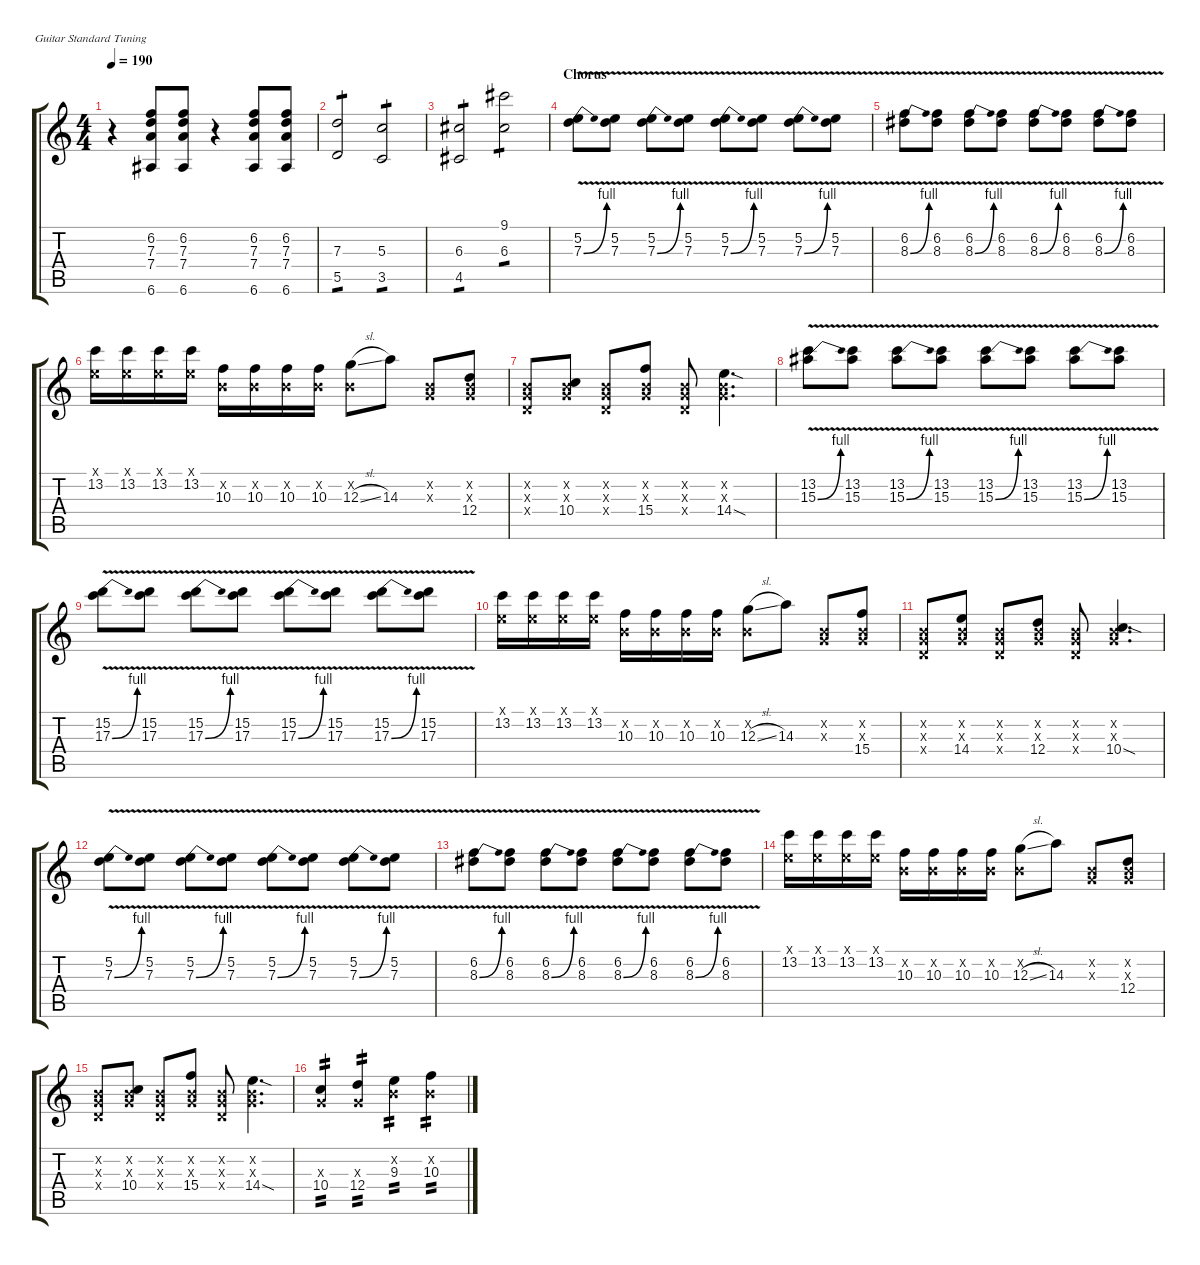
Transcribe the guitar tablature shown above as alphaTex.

\defaultSystemsLayout 4
\hideDynamics
\bracketExtendMode groupsimilarinstruments
\singleTrackTrackNamePolicy hidden
\track ("Lead" "S-Gt") {defaultSystemsLayout 4 instrument acousticguitarsteel}
\staff {score tabs}
\tuning (E4 B3 G3 D3 A2 E2)
\ts (4 4)
\tempo 190
\clef g2
\ks c
r.4{dy mf beam Down} (7.3 6.2 6.6{acc #} 7.4).8{beam Up} (7.3 6.2 6.6{acc #} 7.4).8{beam Up} r.4{beam Down} (7.3 6.2 6.6{acc #} 7.4).8{beam Up} (7.3 6.2 6.6{acc #} 7.4).8{beam Up} |
(5.5 7.3).2{tp 1 beam Up} (3.5 5.3).2{tp 1 beam Up} |
(4.5{acc #} 6.3{acc #}).2{tp 1 beam Up} (6.3{acc #} 9.1{acc #}).2{tp 1 beam Down} |
\section ("" "Chorus")
(5.2 7.3{be (bend 0 0 15 4) v}).8{beam Down} (5.2 7.3{v}).8{beam Down} (5.2 7.3{be (bend 0 0 15 4) v}).8{beam Down} (5.2 7.3{v}).8{beam Down} (5.2 7.3{be (bend 0 0 15 4) v}).8{beam Down} (5.2 7.3{v}).8{beam Down} (5.2 7.3{be (bend 0 0 15 4) v}).8{beam Down} (5.2 7.3{v}).8{beam Down} |
(6.2 8.3{be (bend 0 0 15 4) v acc #}).8{beam Down} (6.2 8.3{v acc #}).8{beam Down} (6.2 8.3{be (bend 0 0 15 4) v acc #}).8{beam Down} (6.2 8.3{v acc #}).8{beam Down} (6.2 8.3{be (bend 0 0 15 4) v acc #}).8{beam Down} (6.2 8.3{v acc #}).8{beam Down} (6.2 8.3{be (bend 0 0 15 4) v acc #}).8{beam Down} (6.2 8.3{v acc #}).8{beam Down} |
(13.2 0.1{x}).16{beam Down} (13.2 0.1{x}).16{beam Down} (13.2 0.1{x}).16{beam Down} (13.2 0.1{x}).16{beam Down} (10.3 0.2{x}).16{beam Down} (10.3 0.2{x}).16{beam Down} (10.3 0.2{x}).16{beam Down} (10.3 0.2{x}).16{beam Down} (12.3{sl} 0.2{x}).8{beam Down} 14.3.8{beam Down} (0.3{x} 0.2{x}).8{beam Up} (0.2{x} 12.4 0.3{x}).8{beam Up} |
(0.2{x} 0.3{x} 0.4{x}).8{beam Up} (10.4 0.3{x} 0.2{x}).8{beam Up} (0.3{x} 0.4{x} 0.2{x}).8{beam Up} (15.4 0.3{x} 0.2{x}).8{beam Up} (0.3{x} 0.4{x} 0.2{x}).8{beam Up} (14.4{sod} 0.3{x} 0.2{x}).4{d beam Down} |
(13.2 15.3{be (bend 0 0 15 4) v acc #}).8{beam Down} (13.2 15.3{v acc #}).8{beam Down} (13.2 15.3{be (bend 0 0 15 4) v acc #}).8{beam Down} (13.2 15.3{v acc #}).8{beam Down} (13.2 15.3{be (bend 0 0 15 4) v acc #}).8{beam Down} (13.2 15.3{v acc #}).8{beam Down} (13.2 15.3{be (bend 0 0 15 4) v acc #}).8{beam Down} (13.2 15.3{v acc #}).8{beam Down} |
(15.2 17.3{be (bend 0 0 15 4) v}).8{beam Down} (15.2 17.3{v}).8{beam Down} (15.2 17.3{be (bend 0 0 15 4) v}).8{beam Down} (15.2 17.3{v}).8{beam Down} (15.2 17.3{be (bend 0 0 15 4) v}).8{beam Down} (15.2 17.3{v}).8{beam Down} (15.2 17.3{be (bend 0 0 15 4) v}).8{beam Down} (15.2 17.3{v}).8{beam Down} |
(13.2 0.1{x}).16{beam Down} (13.2 0.1{x}).16{beam Down} (13.2 0.1{x}).16{beam Down} (13.2 0.1{x}).16{beam Down} (10.3 0.2{x}).16{beam Down} (10.3 0.2{x}).16{beam Down} (10.3 0.2{x}).16{beam Down} (10.3 0.2{x}).16{beam Down} (12.3{sl} 0.2{x}).8{beam Down} 14.3.8{beam Down} (0.3{x} 0.2{x}).8{beam Up} (0.2{x} 15.4 0.3{x}).8{beam Up} |
(0.2{x} 0.3{x} 0.4{x}).8{beam Up} (14.4 0.3{x} 0.2{x}).8{beam Up} (0.3{x} 0.4{x} 0.2{x}).8{beam Up} (12.4 0.3{x} 0.2{x}).8{beam Up} (0.3{x} 0.4{x} 0.2{x}).8{beam Up} (10.4{sod} 0.3{x} 0.2{x}).4{d beam Up} |
(5.2 7.3{be (bend 0 0 15 4) v}).8{beam Down} (5.2 7.3{v}).8{beam Down} (5.2 7.3{be (bend 0 0 15 4) v}).8{beam Down} (5.2 7.3{v}).8{beam Down} (5.2 7.3{be (bend 0 0 15 4) v}).8{beam Down} (5.2 7.3{v}).8{beam Down} (5.2 7.3{be (bend 0 0 15 4) v}).8{beam Down} (5.2 7.3{v}).8{beam Down} |
(6.2 8.3{be (bend 0 0 15 4) v acc #}).8{beam Down} (6.2 8.3{v acc #}).8{beam Down} (6.2 8.3{be (bend 0 0 15 4) v acc #}).8{beam Down} (6.2 8.3{v acc #}).8{beam Down} (6.2 8.3{be (bend 0 0 15 4) v acc #}).8{beam Down} (6.2 8.3{v acc #}).8{beam Down} (6.2 8.3{be (bend 0 0 15 4) v acc #}).8{beam Down} (6.2 8.3{v acc #}).8{beam Down} |
(13.2 0.1{x}).16{beam Down} (13.2 0.1{x}).16{beam Down} (13.2 0.1{x}).16{beam Down} (13.2 0.1{x}).16{beam Down} (10.3 0.2{x}).16{beam Down} (10.3 0.2{x}).16{beam Down} (10.3 0.2{x}).16{beam Down} (10.3 0.2{x}).16{beam Down} (12.3{sl} 0.2{x}).8{beam Down} 14.3.8{beam Down} (0.3{x} 0.2{x}).8{beam Up} (0.2{x} 12.4 0.3{x}).8{beam Up} |
(0.2{x} 0.3{x} 0.4{x}).8{beam Up} (10.4 0.3{x} 0.2{x}).8{beam Up} (0.3{x} 0.4{x} 0.2{x}).8{beam Up} (15.4 0.3{x} 0.2{x}).8{beam Up} (0.3{x} 0.4{x} 0.2{x}).8{beam Up} (14.4{sod} 0.3{x} 0.2{x}).4{d beam Down} |
(10.4 0.3{x}).4{tp 2 beam Up} (12.4 0.3{x}).4{tp 2 beam Up} (9.3 0.2{x}).4{tp 2 beam Down} (10.3 0.2{x}).4{tp 2 beam Down}
